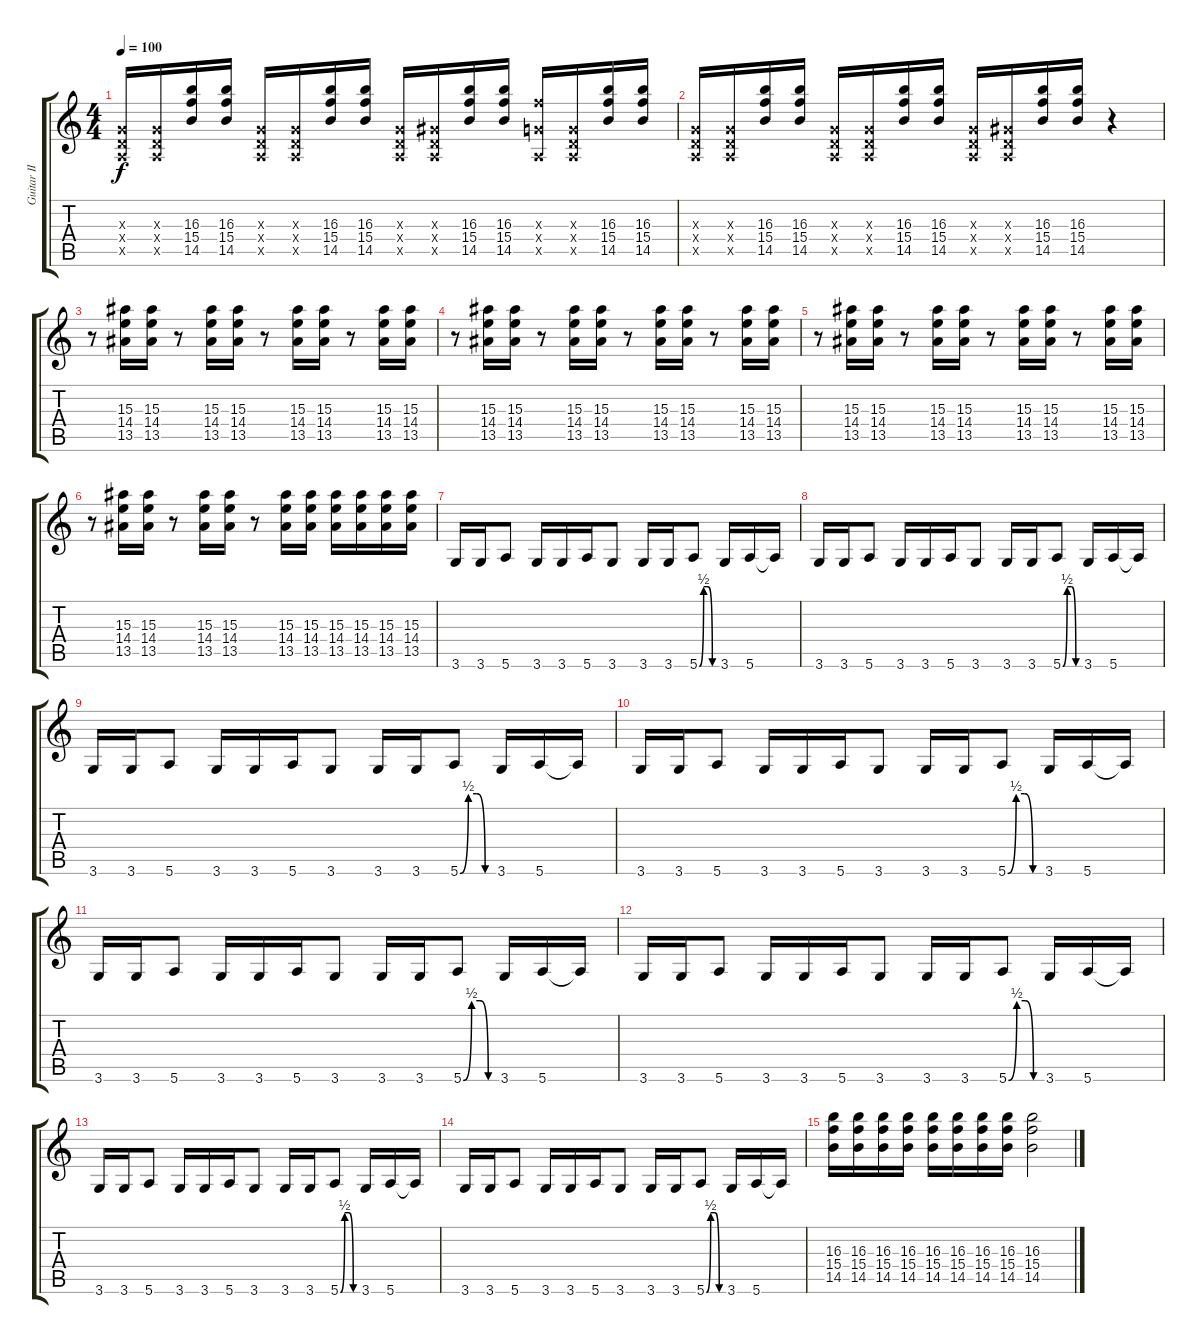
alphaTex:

\track ("Guitar II" "Guitar II") {instrument distortionguitar}
\staff {score tabs}
\tuning (E4 B3 G3 D3 A2 E2) {hide}
\ts (4 4)
\tempo 100
\clef g2
\ks c
(0.3{x} 0.4{x} 0.5{x}).16{dy f} (0.3{x} 0.4{x} 0.5{x}).16 (16.3 15.4 14.5).16 (16.3 15.4 14.5).16 (0.3{x} 0.4{x} 0.5{x}).16 (0.3{x} 0.4{x} 0.5{x}).16 (16.3 15.4 14.5).16 (16.3 15.4 14.5).16 (0.3{x} 0.4{x} 0.5{x}).16 (1.3{x} 0.4{x} 0.5{x}).16 (16.3 15.4 14.5).16 (16.3 15.4 14.5).16 (0.3{x} 15.4{x} 0.5{x}).16 (0.3{x} 0.4{x} 0.5{x}).16 (16.3 15.4 14.5).16 (16.3 15.4 14.5).16 |
(0.3{x} 0.4{x} 0.5{x}).16 (0.3{x} 0.4{x} 0.5{x}).16 (16.3 15.4 14.5).16 (16.3 15.4 14.5).16 (0.3{x} 0.4{x} 0.5{x}).16 (0.3{x} 0.4{x} 0.5{x}).16 (16.3 15.4 14.5).16 (16.3 15.4 14.5).16 (0.3{x} 0.4{x} 0.5{x}).16 (1.3{x} 0.4{x} 0.5{x}).16 (16.3 15.4 14.5).16 (16.3 15.4 14.5).16 r.4 |
r.8 (15.3 14.4 13.5).16 (15.3 14.4 13.5).16 r.8 (15.3 14.4 13.5).16 (15.3 14.4 13.5).16 r.8 (15.3 14.4 13.5).16 (15.3 14.4 13.5).16 r.8 (15.3 14.4 13.5).16 (15.3 14.4 13.5).16 |
r.8 (15.3 14.4 13.5).16 (15.3 14.4 13.5).16 r.8 (15.3 14.4 13.5).16 (15.3 14.4 13.5).16 r.8 (15.3 14.4 13.5).16 (15.3 14.4 13.5).16 r.8 (15.3 14.4 13.5).16 (15.3 14.4 13.5).16 |
r.8 (15.3 14.4 13.5).16 (15.3 14.4 13.5).16 r.8 (15.3 14.4 13.5).16 (15.3 14.4 13.5).16 r.8 (15.3 14.4 13.5).16 (15.3 14.4 13.5).16 r.8 (15.3 14.4 13.5).16 (15.3 14.4 13.5).16 |
r.8 (15.3 14.4 13.5).16 (15.3 14.4 13.5).16 r.8 (15.3 14.4 13.5).16 (15.3 14.4 13.5).16 r.8 (15.3 14.4 13.5).16 (15.3 14.4 13.5).16 (15.3 14.4 13.5).16 (15.3 14.4 13.5).16 (15.3 14.4 13.5).16 (15.3 14.4 13.5).16 |
3.6.16 3.6.16 5.6.8 3.6.16 3.6.16 5.6.16 3.6.8 3.6.16 3.6.16 5.6{be (custom 0 0 15 2 30 2 45 0 60 0)}.8 3.6.16 5.6.16 5.6{t}.16 |
3.6.16 3.6.16 5.6.8 3.6.16 3.6.16 5.6.16 3.6.8 3.6.16 3.6.16 5.6{be (custom 0 0 15 2 30 2 45 0 60 0)}.8 3.6.16 5.6.16 5.6{t}.16 |
3.6.16 3.6.16 5.6.8 3.6.16 3.6.16 5.6.16 3.6.8 3.6.16 3.6.16 5.6{be (custom 0 0 15 2 30 2 45 0 60 0)}.8 3.6.16 5.6.16 5.6{t}.16 |
3.6.16 3.6.16 5.6.8 3.6.16 3.6.16 5.6.16 3.6.8 3.6.16 3.6.16 5.6{be (custom 0 0 15 2 30 2 45 0 60 0)}.8 3.6.16 5.6.16 5.6{t}.16 |
3.6.16 3.6.16 5.6.8 3.6.16 3.6.16 5.6.16 3.6.8 3.6.16 3.6.16 5.6{be (custom 0 0 15 2 30 2 45 0 60 0)}.8 3.6.16 5.6.16 5.6{t}.16 |
3.6.16 3.6.16 5.6.8 3.6.16 3.6.16 5.6.16 3.6.8 3.6.16 3.6.16 5.6{be (custom 0 0 15 2 30 2 45 0 60 0)}.8 3.6.16 5.6.16 5.6{t}.16 |
3.6.16 3.6.16 5.6.8 3.6.16 3.6.16 5.6.16 3.6.8 3.6.16 3.6.16 5.6{be (custom 0 0 15 2 30 2 45 0 60 0)}.8 3.6.16 5.6.16 5.6{t}.16 |
3.6.16 3.6.16 5.6.8 3.6.16 3.6.16 5.6.16 3.6.8 3.6.16 3.6.16 5.6{be (custom 0 0 15 2 30 2 45 0 60 0)}.8 3.6.16 5.6.16 5.6{t}.16 |
(16.3 15.4 14.5).16 (16.3 15.4 14.5).16 (16.3 15.4 14.5).16 (16.3 15.4 14.5).16 (16.3 15.4 14.5).16 (16.3 15.4 14.5).16 (16.3 15.4 14.5).16 (16.3 15.4 14.5).16 (16.3 15.4 14.5).2
